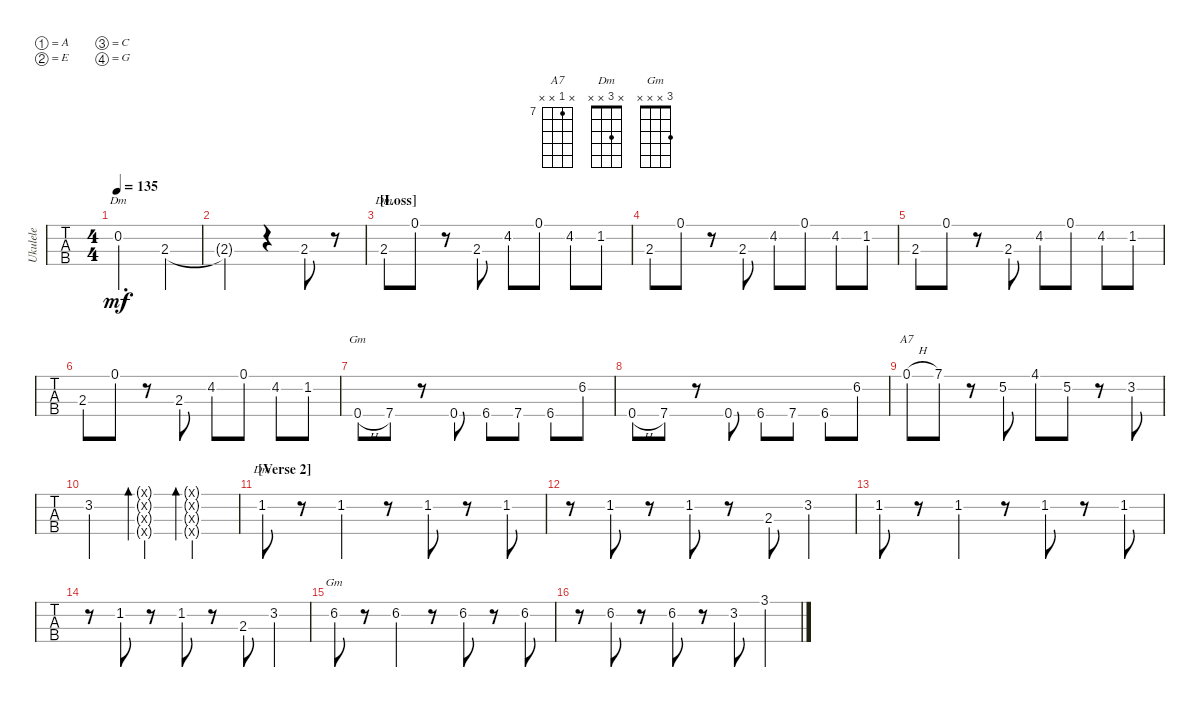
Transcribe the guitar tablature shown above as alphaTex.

\bracketExtendMode groupsimilarinstruments
\otherSystemsTrackNameOrientation horizontal
\track ("" "Ukulele") {instrument shamisen}
\staff {tabs}
\tuning (A4 E4 C4 G4)
\chord ("A7" x 7 x x) {firstfret 7}
\chord ("Dm" x x 6 x) {firstfret 6}
\chord ("Dm" x 0 x x)
\chord ("Gm" 0 x x x)
\chord ("Dm" x 3 x x)
\chord ("Gm" 3 x x x)
\ts (4 4)
\tempo 135
\clef g2
\ks dminor
0.2{acc forcenatural}.2{d ch "Dm" dy mf} 2.3{acc forcenatural}.4 |
2.3{t acc forcenatural}.2 r.4 2.3{acc forcenatural}.8 r.8 |
\section ("" "[Loss]")
2.3{acc forcenatural}.8{ch "Dm"} 0.1{acc forcenatural}.8 r.8 2.3{acc forcenatural}.8 4.2{acc b}.8 0.1{acc forcenatural}.8 4.2{acc b}.8 1.2{acc forcenatural}.8 |
2.3{acc forcenatural}.8 0.1{acc forcenatural}.8 r.8 2.3{acc forcenatural}.8 4.2{acc b}.8 0.1{acc forcenatural}.8 4.2{acc b}.8 1.2{acc forcenatural}.8 |
2.3{acc forcenatural}.8 0.1{acc forcenatural}.8 r.8 2.3{acc forcenatural}.8 4.2{acc b}.8 0.1{acc forcenatural}.8 4.2{acc b}.8 1.2{acc forcenatural}.8 |
2.3{acc forcenatural}.8 0.1{acc forcenatural}.8 r.8 2.3{acc forcenatural}.8 4.2{acc b}.8 0.1{acc forcenatural}.8 4.2{acc b}.8 1.2{acc forcenatural}.8 |
0.4{h acc forcenatural}.8{ch "Gm"} 7.4{acc forcenatural}.8 r.8 0.4{acc forcenatural}.8 6.4{acc b}.8 7.4{acc forcenatural}.8 6.4{acc b}.8 6.2{acc b}.8 |
0.4{h acc forcenatural}.8 7.4{acc forcenatural}.8 r.8 0.4{acc forcenatural}.8 6.4{acc b}.8 7.4{acc forcenatural}.8 6.4{acc b}.8 6.2{acc b}.8 |
0.1{h acc forcenatural}.8{ch "A7"} 7.1{acc forcenatural}.8 r.8 5.2{acc forcenatural}.8 4.1{acc b}.8 5.2{acc forcenatural}.8 r.8 3.2{acc forcenatural}.8 |
3.2{acc forcenatural}.2 (1.2{g x acc forcenatural} 2.3{g x acc forcenatural} 0.4{g x acc forcenatural} 0.1{g x acc forcenatural}).4{bd 30} (1.2{g x acc forcenatural} 2.3{g x acc forcenatural} 0.4{g x acc forcenatural} 0.1{g x acc forcenatural}).4{bd 30} |
\section ("" "[Verse 2]")
1.2{acc forcenatural}.8{ch "Dm"} r.8 1.2{acc forcenatural}.4 r.8 1.2{acc forcenatural}.8 r.8 1.2{acc forcenatural}.8 |
r.8 1.2{acc forcenatural}.8 r.8 1.2{acc forcenatural}.8 r.8 2.3{acc forcenatural}.8 3.2{acc forcenatural}.4 |
1.2{acc forcenatural}.8 r.8 1.2{acc forcenatural}.4 r.8 1.2{acc forcenatural}.8 r.8 1.2{acc forcenatural}.8 |
r.8 1.2{acc forcenatural}.8 r.8 1.2{acc forcenatural}.8 r.8 2.3{acc forcenatural}.8 3.2{acc forcenatural}.4 |
6.2{acc b}.8{ch "Gm"} r.8 6.2{acc b}.4 r.8 6.2{acc b}.8 r.8 6.2{acc b}.8 |
r.8 6.2{acc b}.8 r.8 6.2{acc b}.8 r.8 3.2{acc forcenatural}.8 3.1{acc forcenatural}.4
